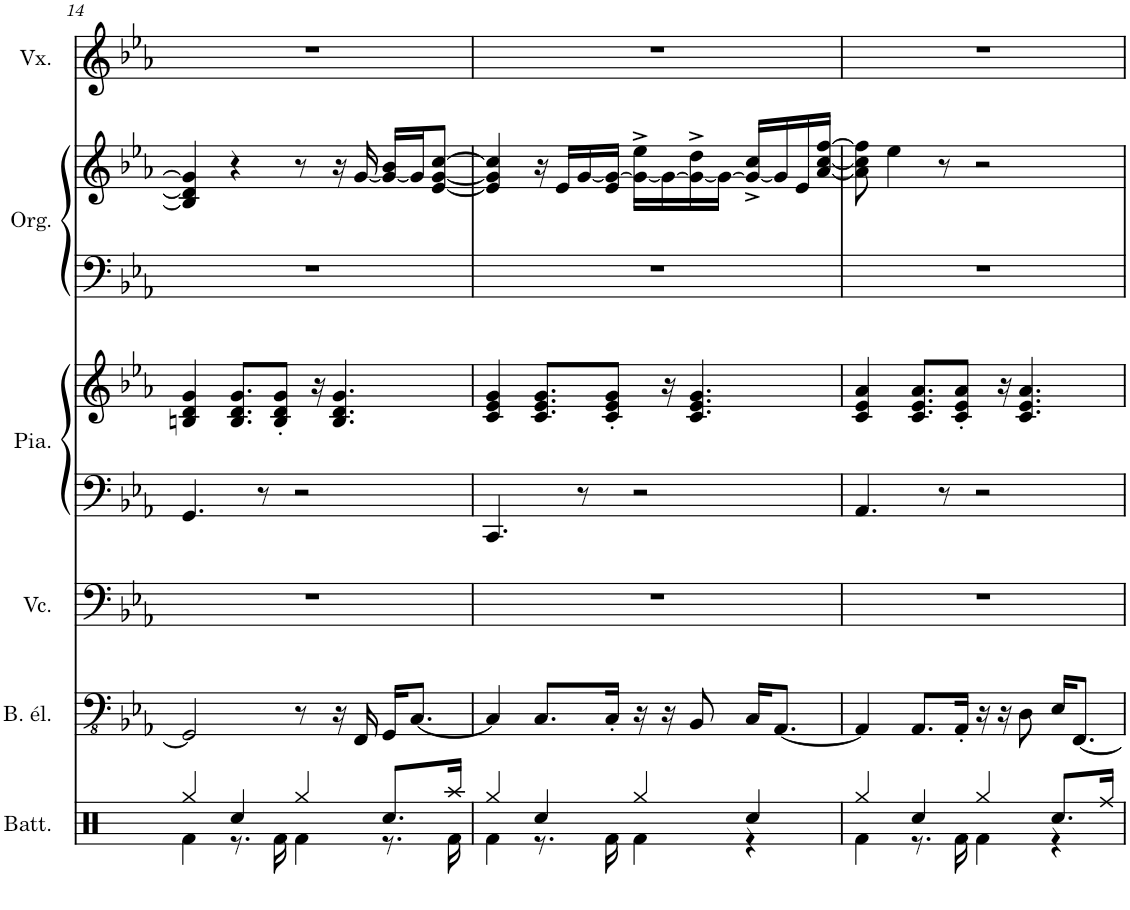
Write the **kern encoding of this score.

**kern	**kern	**kern	**kern	**kern	**kern	**kern	**kern
*part6	*part5	*part4	*part3	*part3	*part2	*part2	*part1
*staff8	*staff7	*staff6	*staff5	*staff4	*staff3	*staff2	*staff1
*I"Batterie	*I"Basse électrique	*I"Violoncelle	*I"Piano	*	*I"Orgue	*	*I"Voix
*I'Batt.	*I'B. él.	*I'Vc.	*I'Pia.	*	*I'Org.	*	*I'Vx.
!!LO:PB:g=z
*clefX	*clefFv4	*clefF4	*clefF4	*clefG2	*clefF4	*clefG2	*clefG2
*k[]	*k[b-e-a-]	*k[b-e-a-]	*k[b-e-a-]	*k[b-e-a-]	*k[b-e-a-]	*k[b-e-a-]	*k[b-e-a-]
*M4/4	*M4/4	*M4/4	*M4/4	*M4/4	*M4/4	*M4/4	*M4/4
=14	=14	=14	=14	=14	=14	=14	=14
*^	*	*	*	*	*	*	*
4Rgg/	4Rf\	2GGG/]	1r	4.GG/	4Bn/ 4d/ 4g/	1r	4B/] 4d/] 4g/]	1r
4Rcc/	8.r	.	.	.	8.B/ 8.d/ 8.g/L	.	4r	.
.	.	.	.	8r	.	.	.	.
.	16Rf\	.	.	.	8B/' 8d/' 8g/'J	.	.	.
4Rgg/	4Rf\	8r	.	2r	.	.	8r	.
.	.	.	.	.	16r	.	.	.
.	.	16r	.	.	4.B/ 4.d/ 4.g/	.	16r	.
.	.	16FFF/	.	.	.	.	[16g/	.
8.Rcc/L	8.r	16GGG/KL	.	.	.	.	16g/_ 16b-/LL	.
.	.	[8.CC/J	.	.	.	.	16g/J]	.
.	.	.	.	.	.	.	[8e-/ [8g/ [8cc/J	.
16Raa/Jk	16Rf\	.	.	.	.	.	.	.
=15	=15	=15	=15	=15	=15	=15	=15	=15
4Rgg/	4Rf\	4CC/]	1r	4.CC/	4c/ 4e-/ 4g/	1r	4e-/] 4g/] 4cc/]	1r
4Rcc/	8.r	8.CC/L	.	.	8.c/ 8.e-/ 8.g/L	.	16r	.
.	.	.	.	.	.	.	16e-/LL	.
.	.	.	.	8r	.	.	[16g/	.
.	16Rf\	16CC'/Jk	.	.	8c/' 8e-/' 8g/'J	.	16e-/ 16g/_JJ	.
4Rgg/	4Rf\	16r	.	2r	.	.	16g\_^ 16ee-\^LL	.
.	.	16r	.	.	16r	.	16g\_	.
.	.	8BBB-/	.	.	4.c/ 4.e-/ 4.g/	.	16g\_^ 16dd\^	.
.	.	.	.	.	.	.	16g\JJ_	.
4Rcc/	4r	16CC/KL	.	.	.	.	16g/_^ 16cc/^LL	.
.	.	[8.AAA-/J	.	.	.	.	16g/]	.
.	.	.	.	.	.	.	16e-/	.
.	.	.	.	.	.	.	[16a-/ [16cc/ [16ff/JJ	.
=16	=16	=16	=16	=16	=16	=16	=16	=16
4Rgg/	4Rf\	4AAA-/]	1r	4.AA-/	4c/ 4e-/ 4a-/	1r	8a-\] 8cc\] 8ff\]	1r
.	.	.	.	.	.	.	4ee-\	.
4Rcc/	8.r	8.AAA-/L	.	.	8.c/ 8.e-/ 8.a-/L	.	.	.
.	.	.	.	8r	.	.	8r	.
.	16Rf\	16AAA-'/Jk	.	.	8c/' 8e-/' 8a-/'J	.	.	.
4Rgg/	4Rf\	16r	.	2r	.	.	2r	.
.	.	16r	.	.	16r	.	.	.
.	.	8DD\	.	.	4.c/ 4.e-/ 4.a-/	.	.	.
8.Rcc/L	4r	16EE-/KL	.	.	.	.	.	.
.	.	[8.FFF/J	.	.	.	.	.	.
16Rff/Jk	.	.	.	.	.	.	.	.
*v	*v	*	*	*	*	*	*	*
=	=	=	=	=	=	=	=
*-	*-	*-	*-	*-	*-	*-	*-
